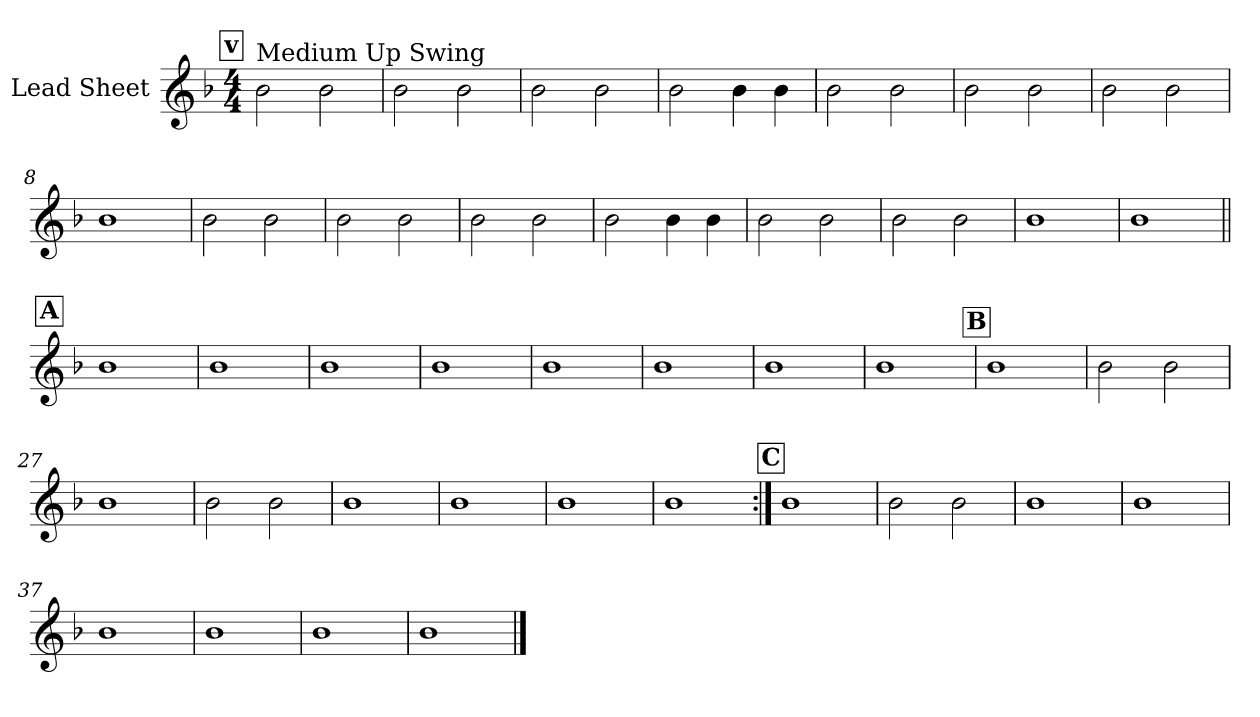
**kern
*part1
*staff1
*I"Lead Sheet
*clefG2
*k[b-]
*F:
*M4/4
!!LO:REH:place=s1:a:fs=14:t=v
=1
!LO:TX:a:t=Medium Up Swing
2b-\
2b-\
=2
2b-\
2b-\
=3
2b-\
2b-\
=4
2b-\
4b-\
4b-\
!!LO:LB:g=z
=5
2b-\
2b-\
=6
2b-\
2b-\
=7
2b-\
2b-\
=8
1b-
!!LO:LB:g=z
=9
2b-\
2b-\
=10
2b-\
2b-\
=11
2b-\
2b-\
=12
2b-\
4b-\
4b-\
!!LO:LB:g=z
=13
2b-\
2b-\
=14
2b-\
2b-\
=15
1b-
=16
1b-
!!LO:LB:g=z
!!LO:REH:place=s1:a:fs=14:t=A
=17||
1b-
=18
1b-
=19
1b-
=20
1b-
!!LO:LB:g=z
=21
1b-
=22
1b-
=23
1b-
=24
1b-
!!LO:LB:g=z
!!LO:REH:place=s1:a:fs=14:t=B
=25
1b-
=26
2b-\
2b-\
=27
1b-
=28
2b-\
2b-\
!!LO:LB:g=z
=29
1b-
=30
1b-
=31
1b-
=32
1b-
!!LO:LB:g=z
!!LO:REH:place=s1:a:fs=14:t=C
=33:|!
1b-
=34
2b-\
2b-\
=35
1b-
=36
1b-
!!LO:LB:g=z
=37
1b-
=38
1b-
=39
1b-
=40
1b-
==
*-
